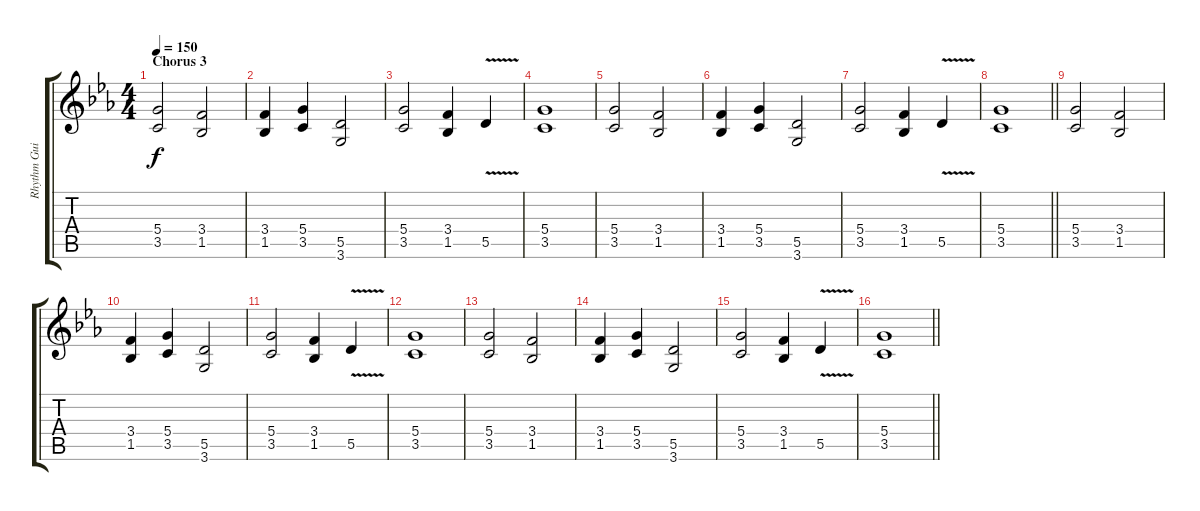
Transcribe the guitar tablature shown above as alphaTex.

\track ("Rhythm Guitar 2: Mikael Bakajev" "Rhythm Gui") {instrument distortionguitar}
\staff {score tabs}
\tuning (E4 B3 G3 D3 A2 E2) {hide}
\ts (4 4)
\section ("" "Chorus 3")
\tempo 150
\clef g2
\ks cminor
(5.4 3.5).2{dy f} (3.4 1.5).2 |
(3.4 1.5).4 (5.4 3.5).4 (5.5 3.6).2 |
(5.4 3.5).2 (3.4 1.5).4 5.5{v}.4 |
(5.4 3.5).1 |
(5.4 3.5).2 (3.4 1.5).2 |
(3.4 1.5).4 (5.4 3.5).4 (5.5 3.6).2 |
(5.4 3.5).2 (3.4 1.5).4 5.5{v}.4 |
\barLineRight lightlight
(5.4 3.5).1 |
(5.4 3.5).2 (3.4 1.5).2 |
(3.4 1.5).4 (5.4 3.5).4 (5.5 3.6).2 |
(5.4 3.5).2 (3.4 1.5).4 5.5{v}.4 |
(5.4 3.5).1 |
(5.4 3.5).2 (3.4 1.5).2 |
(3.4 1.5).4 (5.4 3.5).4 (5.5 3.6).2 |
(5.4 3.5).2 (3.4 1.5).4 5.5{v}.4 |
\barLineRight lightlight
(5.4 3.5).1
